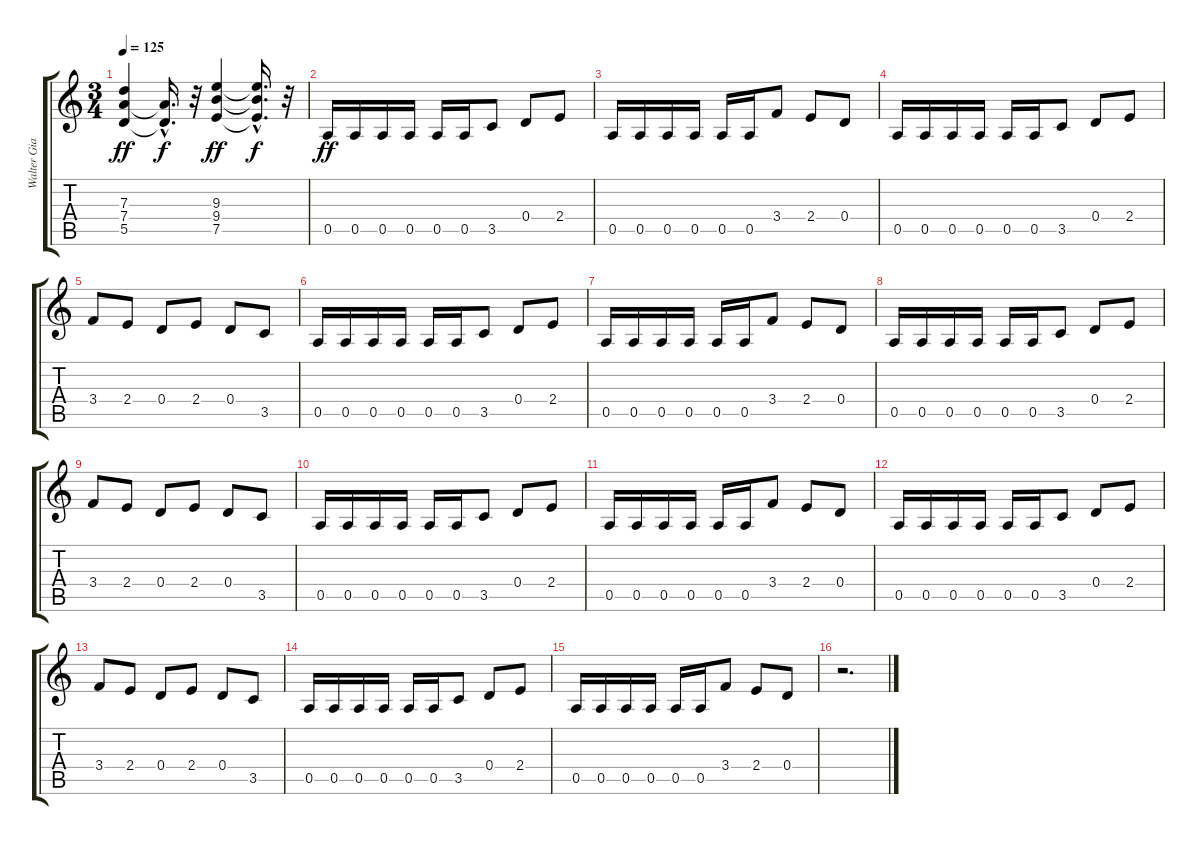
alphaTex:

\track ("Walter Giardino" "Walter Gia") {instrument distortionguitar}
\staff {score tabs}
\tuning (E4 B3 G3 D3 A2 E2) {hide}
\ts (3 4)
\tempo 125
\clef g2
\ks c
(7.3 7.4 5.5).4{dy ff} (7.4{hac t} 5.5{hac t}).16{d dy f} r.32 (9.3 9.4 7.5).4{dy ff} (9.3{hac t} 9.4{hac t} 7.5{hac t}).16{d dy f} r.32 |
0.5.16{dy ff} 0.5.16 0.5.16 0.5.16 0.5.16 0.5.16 3.5.8 0.4.8 2.4.8 |
0.5.16 0.5.16 0.5.16 0.5.16 0.5.16 0.5.16 3.4.8 2.4.8 0.4.8 |
0.5.16 0.5.16 0.5.16 0.5.16 0.5.16 0.5.16 3.5.8 0.4.8 2.4.8 |
3.4.8 2.4.8 0.4.8 2.4.8 0.4.8 3.5.8 |
0.5.16 0.5.16 0.5.16 0.5.16 0.5.16 0.5.16 3.5.8 0.4.8 2.4.8 |
0.5.16 0.5.16 0.5.16 0.5.16 0.5.16 0.5.16 3.4.8 2.4.8 0.4.8 |
0.5.16 0.5.16 0.5.16 0.5.16 0.5.16 0.5.16 3.5.8 0.4.8 2.4.8 |
3.4.8 2.4.8 0.4.8 2.4.8 0.4.8 3.5.8 |
0.5.16 0.5.16 0.5.16 0.5.16 0.5.16 0.5.16 3.5.8 0.4.8 2.4.8 |
0.5.16 0.5.16 0.5.16 0.5.16 0.5.16 0.5.16 3.4.8 2.4.8 0.4.8 |
0.5.16 0.5.16 0.5.16 0.5.16 0.5.16 0.5.16 3.5.8 0.4.8 2.4.8 |
3.4.8 2.4.8 0.4.8 2.4.8 0.4.8 3.5.8 |
0.5.16 0.5.16 0.5.16 0.5.16 0.5.16 0.5.16 3.5.8 0.4.8 2.4.8 |
0.5.16 0.5.16 0.5.16 0.5.16 0.5.16 0.5.16 3.4.8 2.4.8 0.4.8 |
r.2{d}
